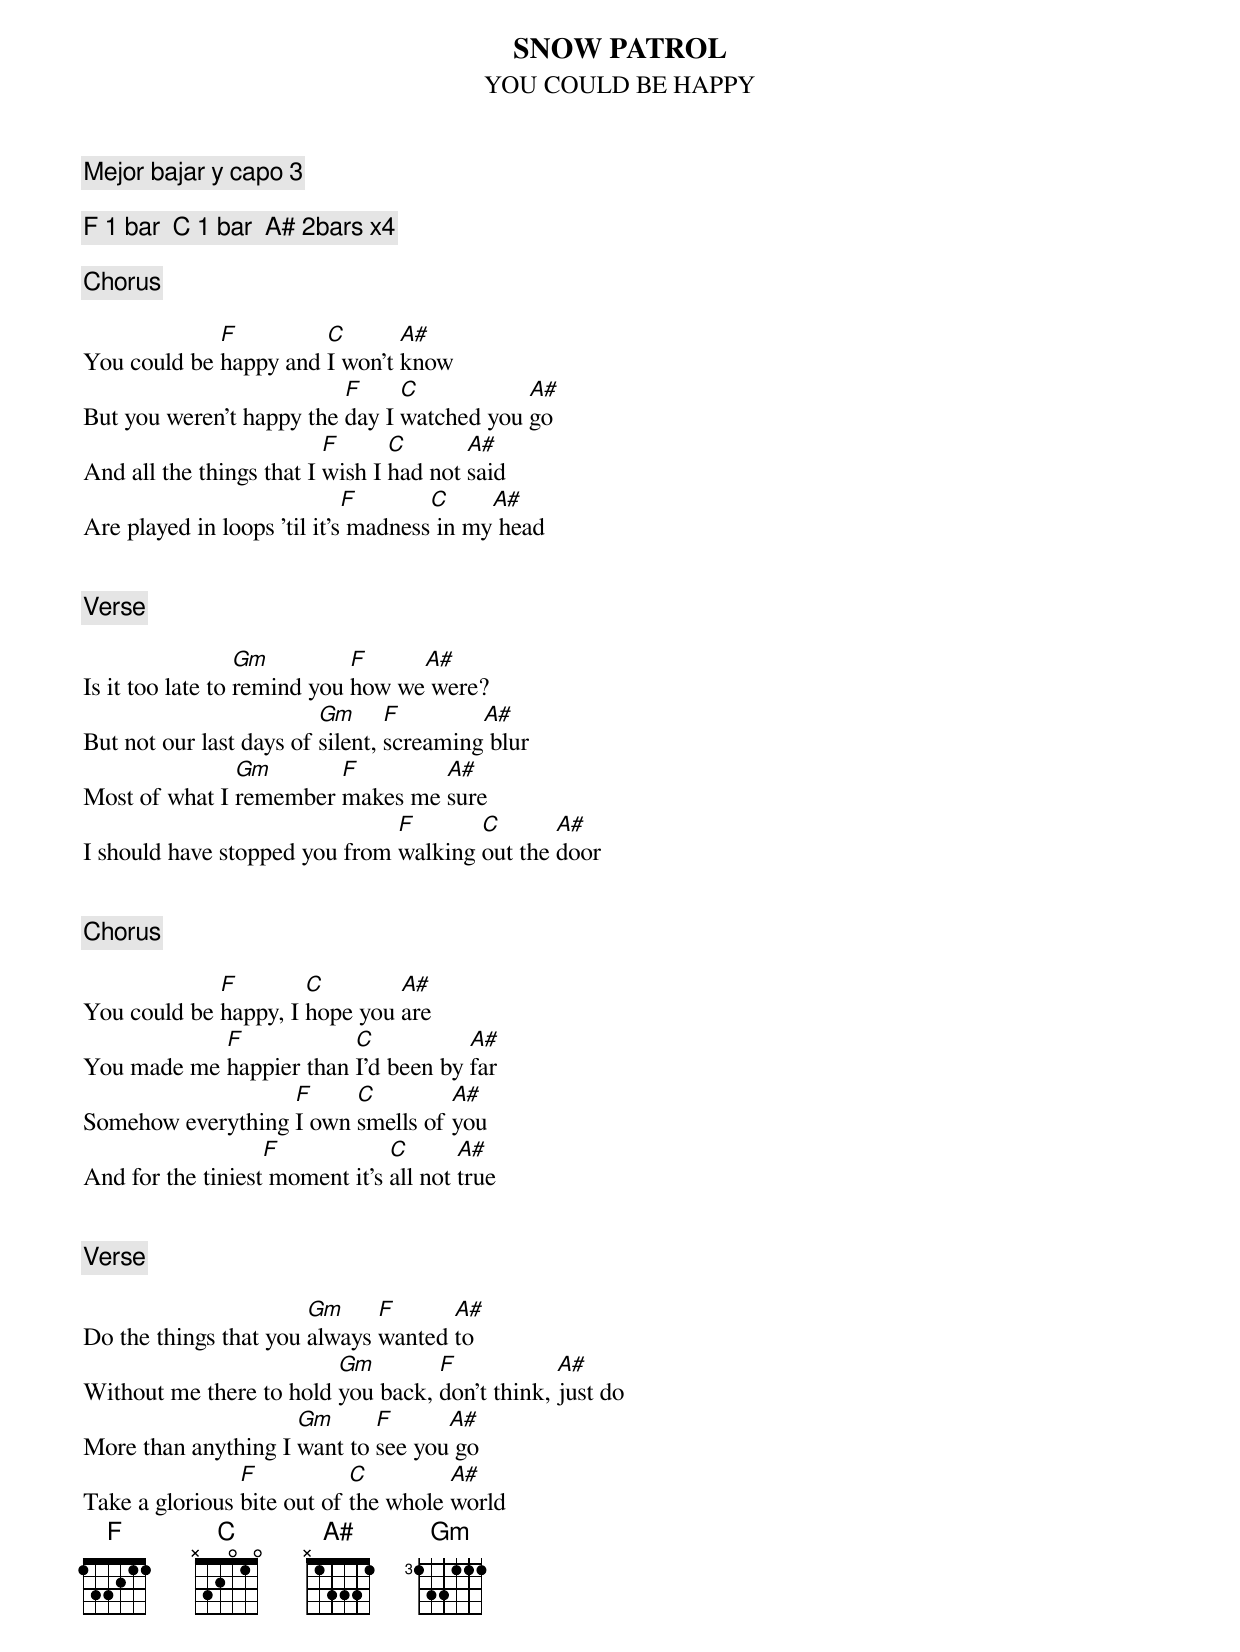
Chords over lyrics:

SNOW PATROL
YOU COULD BE HAPPY
Mejor bajar y capo 3

F 1 bar  C 1 bar  A# 2bars x4

[Chorus]

             F         C       A#
You could be happy and I won't know
                          F     C           A#
But you weren't happy the day I watched you go
                          F      C       A#
And all the things that I wish I had not said
                             F       C     A#
Are played in loops 'til it's madness in my head


[Verse]

                  Gm         F     A#
Is it too late to remind you how we were?
                         Gm      F        A#
But not our last days of silent, screaming blur
               Gm       F        A#
Most of what I remember makes me sure
                               F       C       A#
I should have stopped you from walking out the door


[Chorus]

             F        C        A#
You could be happy, I hope you are
            F            C           A#
You made me happier than I'd been by far
                   F     C         A#
Somehow everything I own smells of you
                   F            C       A#
And for the tiniest moment it's all not true


[Verse]

                       Gm     F      A#
Do the things that you always wanted to
                         Gm        F            A#
Without me there to hold you back, don't think, just do
                     Gm      F      A#
More than anything I want to see you go
                F           C         A#
Take a glorious bite out of the whole world
